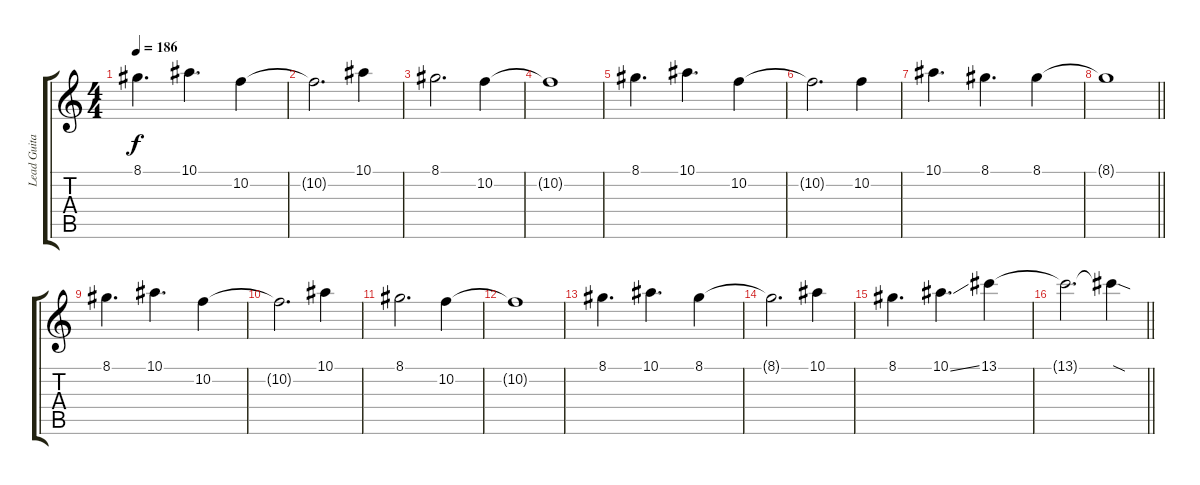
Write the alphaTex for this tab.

\track ("Lead Guitar 1" "Lead Guita") {instrument distortionguitar}
\staff {score tabs}
\tuning (C4 G3 Eb3 Bb2 F2 C2) {hide}
\ts (4 4)
\section ("" "")
\tempo 186
\clef g2
\ks c
8.1.4{d dy f} 10.1.4{d} 10.2.4 |
10.2{t}.2{d} 10.1.4 |
8.1.2{d} 10.2.4 |
10.2{t}.1 |
8.1.4{d} 10.1.4{d} 10.2.4 |
10.2{t}.2{d} 10.2.4 |
10.1.4{d} 8.1.4{d} 8.1.4 |
\barLineRight lightlight
8.1{t}.1 |
8.1.4{d} 10.1.4{d} 10.2.4 |
10.2{t}.2{d} 10.1.4 |
8.1.2{d} 10.2.4 |
10.2{t}.1 |
8.1.4{d} 10.1.4{d} 8.1.4 |
8.1{t}.2{d} 10.1.4 |
8.1.4{d} 10.1{ss}.4{d} 13.1.4 |
\barLineRight lightlight
13.1{t}.2{d} 13.1{sod t}.4
